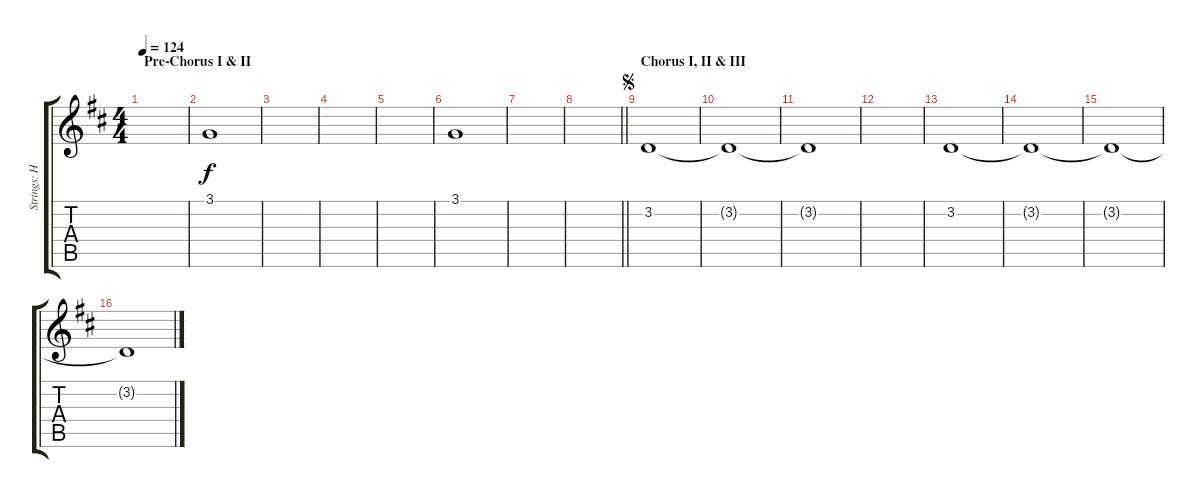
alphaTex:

\track ("Strings: Holly" "Strings: H") {instrument stringensemble2}
\staff {score tabs}
\tuning (E4 B3 G3 D3 A2 E2) {hide}
\ts (4 4)
\section ("" "Pre-Chorus I & II")
\tempo 124
\clef g2
\ks d
|
3.1.1 |
|
|
|
3.1.1 |
|
\barLineRight lightlight
|
\section ("" "Chorus I, II & III")
\jump segno
3.2.1 |
3.2{t}.1 |
3.2{t}.1 |
|
3.2.1 |
3.2{t}.1 |
3.2{t}.1 |
3.2{t}.1
